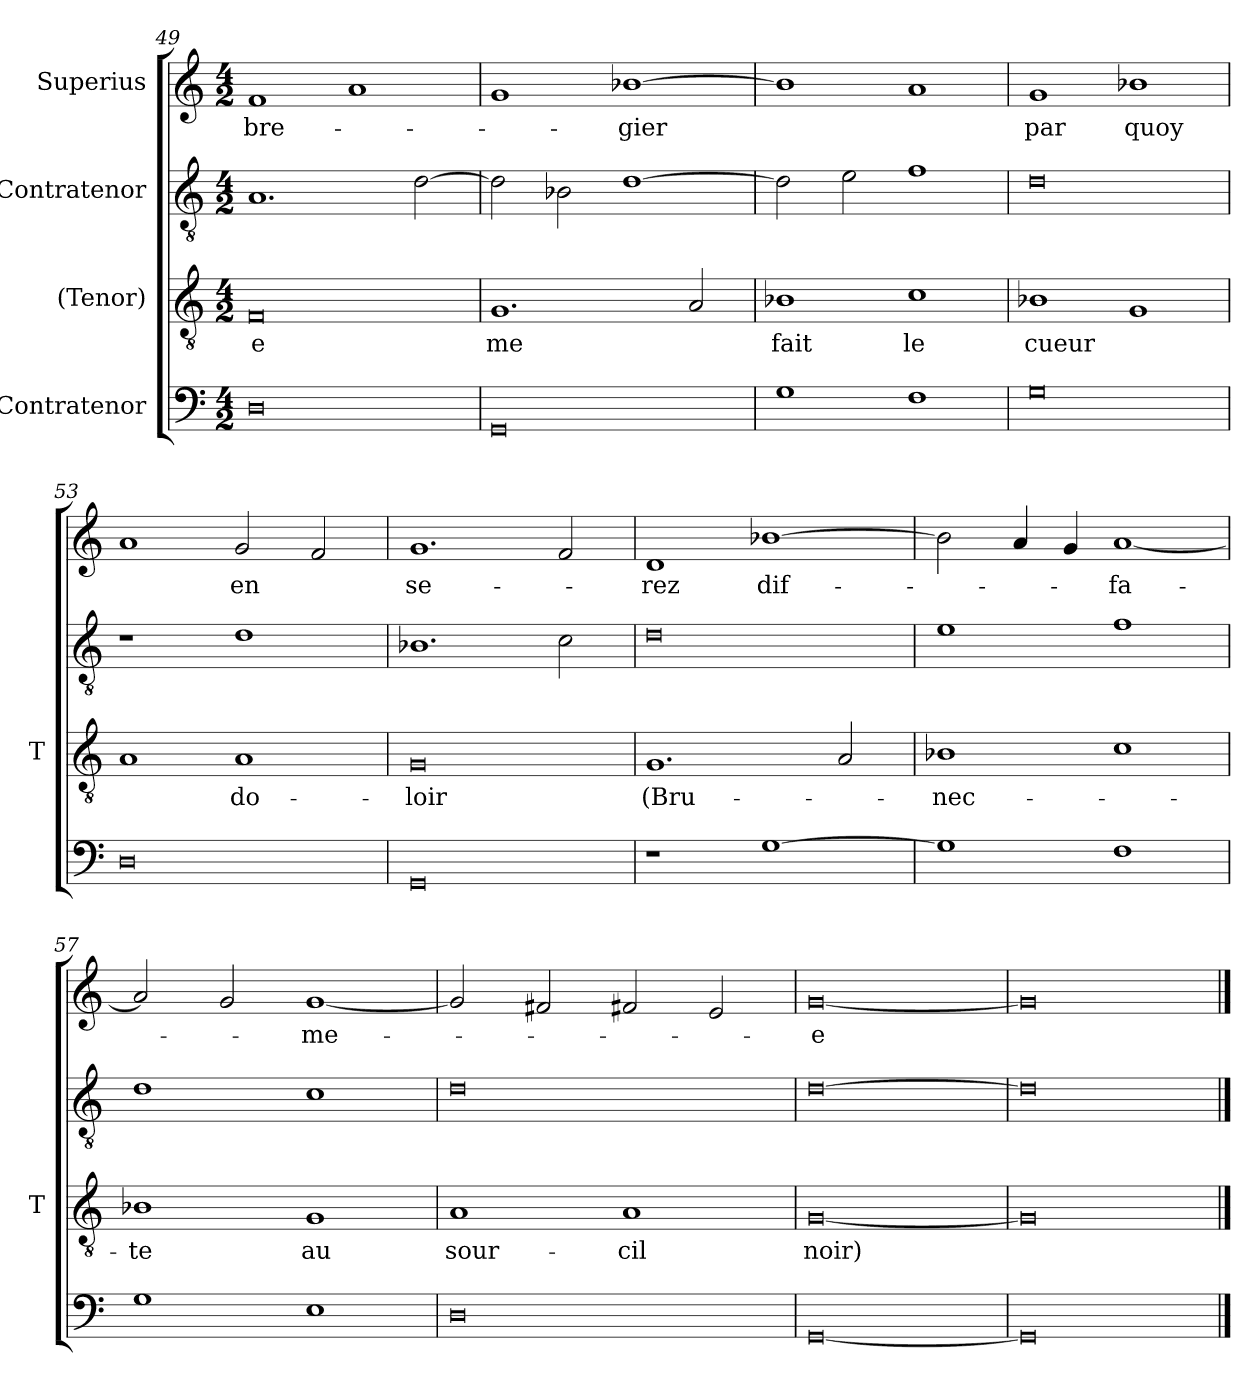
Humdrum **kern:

**kern	**kern	**text	**kern	**kern	**text
*part4	*part3	*part3	*part2	*part1	*part1
*staff4	*staff3	*staff3	*staff2	*staff1	*staff1
*I"Contratenor	*I"(Tenor)	*	*I"Contratenor	*I"Superius	*
*	*I'T	*	*	*	*
*clefF4	*clefGv2	*	*clefGv2	*clefG2	*
*M4/2	*M4/2	*	*M4/2	*M4/2	*
=49	=49	=49	=49	=49	=49
0D	0F	-e	1.A	1f	-bre-
.	.	.	.	1a	.
.	.	.	[2d	.	.
=50	=50	=50	=50	=50	=50
0GG	1.G	-me	2d]	1g	.
.	.	.	2B-X	.	.
.	.	.	[1d	[1b-X	-gier
.	2A	.	.	.	.
=51	=51	=51	=51	=51	=51
1G	1B-X	-fait	2d]	1b-]	.
.	.	.	2e	.	.
1F	1c	-le	1f	1a	.
=52	=52	=52	=52	=52	=52
0G	1B-X	-cueur	0d	1g	-par
.	1G	.	.	1b-X	-quoy
=53	=53	=53	=53	=53	=53
0D	1A	.	1r	1a	.
.	1A	do-	1d	2g	-en
.	.	.	.	2f	.
=54	=54	=54	=54	=54	=54
0GG	0G	-loir	1.B-X	1.g	se-
.	.	.	2c	2f	.
=55	=55	=55	=55	=55	=55
1r	1.G	(Bru-	0d	1d	-rez
[1G	.	.	.	[1b-X	dif-
.	2A	.	.	.	.
=56	=56	=56	=56	=56	=56
1G]	1B-X	-nec-	1e	2b-]	.
.	.	.	.	4a	.
.	.	.	.	4g	.
1F	1c	.	1f	[1a	-fa-
=57	=57	=57	=57	=57	=57
1G	1B-X	-te	1d	2a]	.
.	.	.	.	2g	.
1E	1G	-au	1c	[1g	-me-
=58	=58	=58	=58	=58	=58
0D	1A	sour-	0d	2g]	.
.	.	.	.	2f#X	.
.	1A	-cil	.	2f#X	.
.	.	.	.	2e	.
=59	=59	=59	=59	=59	=59
[0GG	[0G	-noir)	[0d	[0g	-e
=60	=60	=60	=60	=60	=60
0GG]	0G]	.	0d]	0g]	.
==	==	==	==	==	==
*-	*-	*-	*-	*-	*-
